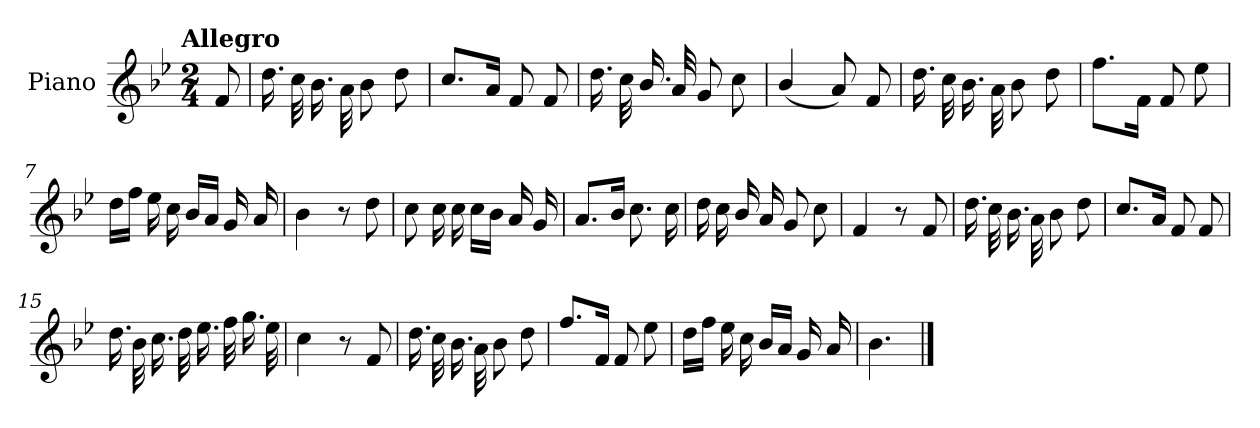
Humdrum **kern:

**kern
*part1
*staff1
*I"Piano
*I'Pno.
*clefG2
*k[b-e-]
!!LO:TX:omd:t=Allegro
*M2/4
*MM144
=
8f/
=1
16.dd\
32cc\
16.b-\
32a\
8b-\
8dd\
=2
8.cc/L
16a/Jk
8f/
8f/
=3
16.dd\
32cc\
16.b-/
32a/
8g/
8cc\
!!LO:LB:g=z
=4
(<4b-/
8a/)
8f/
=5
16.dd\
32cc\
16.b-\
32a\
8b-\
8dd\
=6
8.ff\L
16f\Jk
8f/
8ee-\
=7
16dd\LL
16ff\JJ
16ee-\
16cc\
16b-/LL
16a/JJ
16g/
16a/
=8
4b-\
8r
8dd\
!!LO:LB:g=z
=9
8cc\
16cc\
16cc\
16cc\LL
16b-\JJ
16a/
16g/
=10
8.a/L
16b-/Jk
8.cc\
16cc\
=11
16dd\
16cc\
16b-/
16a/
8g/
8cc\
=12
4f/
8r
8f/
!!LO:LB:g=z
=13
16.dd\
32cc\
16.b-\
32a\
8b-\
8dd\
=14
8.cc/L
16a/Jk
8f/
8f/
=15
16.dd\
32b-\
16.cc\
32dd\
16.ee-\
32ff\
16.gg\
32ee-\
=16
4cc\
8r
8f/
!!LO:LB:g=z
=17
16.dd\
32cc\
16.b-\
32a\
8b-\
8dd\
=18
8.ff/L
16f/Jk
8f/
8ee-\
=19
16dd\LL
16ff\JJ
16ee-\
16cc\
16b-/LL
16a/JJ
16g/
16a/
=20
4.b-\
==
*-
